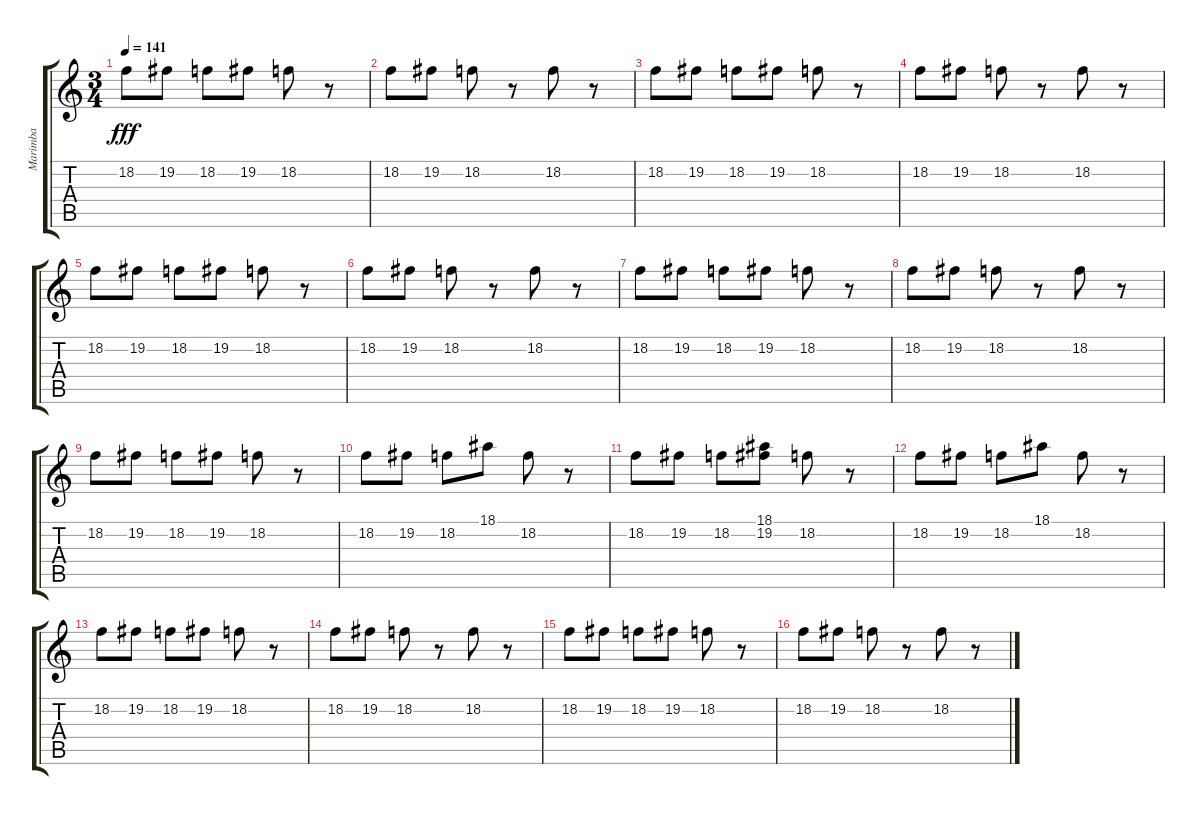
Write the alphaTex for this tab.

\track ("Marimba" "Marimba") {instrument marimba}
\staff {score tabs}
\tuning (E4 B3 G3 D3 A2 E2) {hide}
\ts (3 4)
\tempo 141
\clef g2
\ks c
18.2.8{dy fff} 19.2.8 18.2.8 19.2.8 18.2.8 r.8 |
18.2.8 19.2.8 18.2.8 r.8 18.2.8 r.8 |
18.2.8 19.2.8 18.2.8 19.2.8 18.2.8 r.8 |
18.2.8 19.2.8 18.2.8 r.8 18.2.8 r.8 |
18.2.8 19.2.8 18.2.8 19.2.8 18.2.8 r.8 |
18.2.8 19.2.8 18.2.8 r.8 18.2.8 r.8 |
18.2.8 19.2.8 18.2.8 19.2.8 18.2.8 r.8 |
18.2.8 19.2.8 18.2.8 r.8 18.2.8 r.8 |
18.2.8 19.2.8 18.2.8 19.2.8 18.2.8 r.8 |
18.2.8 19.2.8 18.2.8 18.1.8 18.2.8 r.8 |
18.2.8 19.2.8 18.2.8 (18.1 19.2).8 18.2.8 r.8 |
18.2.8 19.2.8 18.2.8 18.1.8 18.2.8 r.8 |
18.2.8 19.2.8 18.2.8 19.2.8 18.2.8 r.8 |
18.2.8 19.2.8 18.2.8 r.8 18.2.8 r.8 |
18.2.8 19.2.8 18.2.8 19.2.8 18.2.8 r.8 |
18.2.8 19.2.8 18.2.8 r.8 18.2.8 r.8
